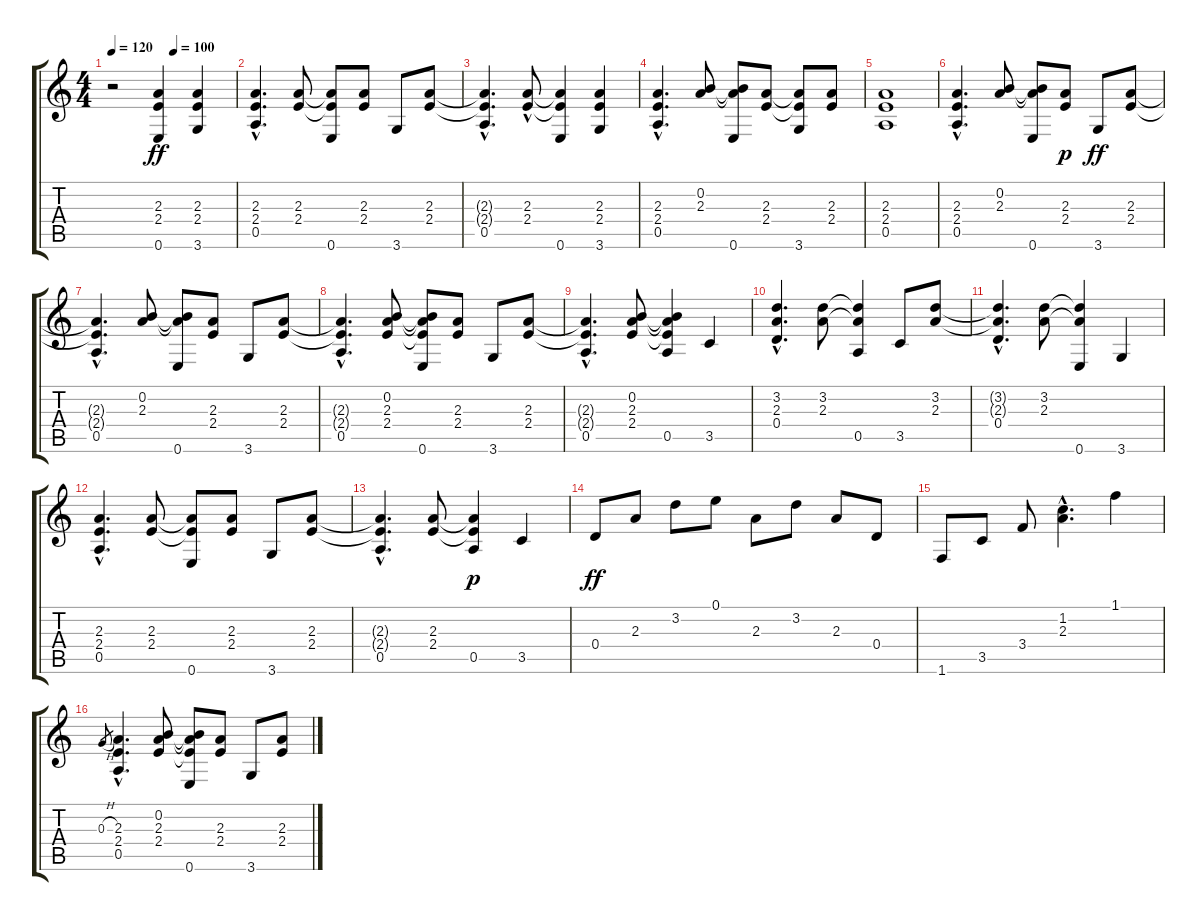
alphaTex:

\track "" {instrument acousticguitarsteel}
\staff {score tabs}
\tuning (E4 B3 G3 D3 A2 E2) {hide}
\ts (4 4)
\tempo 120
\tempo (100 0.5)
\tempo 120
\clef g2
\ks c
r.2{dy ff instrument acousticguitarsteel} (2.3 2.4 0.6).4 (2.3 2.4 3.6).4 |
(2.3{hac} 2.4{hac} 0.5).4{d} (2.3 2.4).8 (2.3{t} 2.4{t} 0.6).8 (2.3 2.4).8 3.6.8 (2.3 2.4).8 |
(2.3{hac t} 2.4{hac t} 0.5).4{d} (2.3{hac} 2.4{hac}).8 (2.3{t} 2.4{t} 0.6).4 (2.3 2.4 3.6).4 |
(2.3{hac} 2.4{hac} 0.5).4{d} (0.2 2.3).8 (0.2{t} 2.3{t} 0.6).8 (2.3 2.4).8 (2.3{t} 2.4{t} 3.6).8 (2.3 2.4).8 |
(2.3 2.4 0.5).1 |
(2.3{hac} 2.4{hac} 0.5).4{d} (0.2 2.3).8 (0.2{t} 2.3{t} 0.6).8 (2.3 2.4).8{dy p} 3.6.8{dy ff} (2.3 2.4).8 |
(2.3{hac t} 2.4{hac t} 0.5).4{d} (0.2 2.3).8 (0.2{t} 2.3{t} 0.6).8 (2.3 2.4).8 3.6.8 (2.3 2.4).8 |
(2.3{hac t} 2.4{hac t} 0.5).4{d} (0.2 2.3 2.4).8 (0.2{t} 2.3{t} 2.4{t} 0.6).8 (2.3 2.4).8 3.6.8 (2.3 2.4).8 |
(2.3{hac t} 2.4{hac t} 0.5).4{d} (0.2 2.3 2.4).8 (0.2{t} 2.3{t} 2.4{t} 0.5).4 3.5.4 |
(3.2{hac} 2.3{hac} 0.4).4{d} (3.2 2.3).8 (3.2{t} 2.3{t} 0.5).4 3.5.8 (3.2 2.3).8 |
(3.2{hac t} 2.3{hac t} 0.4).4{d} (3.2 2.3).8 (3.2{t} 2.3{t} 0.6).4 3.6.4 |
(2.3{hac} 2.4{hac} 0.5).4{d} (2.3 2.4).8 (2.3{t} 2.4{t} 0.6).8 (2.3 2.4).8 3.6.8 (2.3 2.4).8 |
(2.3{hac t} 2.4{hac t} 0.5).4{d} (2.3 2.4).8 (2.3{t} 2.4{t} 0.5).4{dy p} 3.5.4 |
0.4.8{dy ff} 2.3.8 3.2.8 0.1.8 2.3.8 3.2.8 2.3.8 0.4.8 |
1.6.8 3.5.8 3.4.8 (1.2{hac} 2.3{hac}).4{d} 1.1.4 |
0.3{h}.8{gr} (2.3{hac} 2.4{hac} 0.5{hac}).4{d} (0.2 2.3 2.4).8 (0.2{t} 2.3{t} 2.4{t} 0.6).8 (2.3 2.4).8 3.6.8 (2.3 2.4).8
